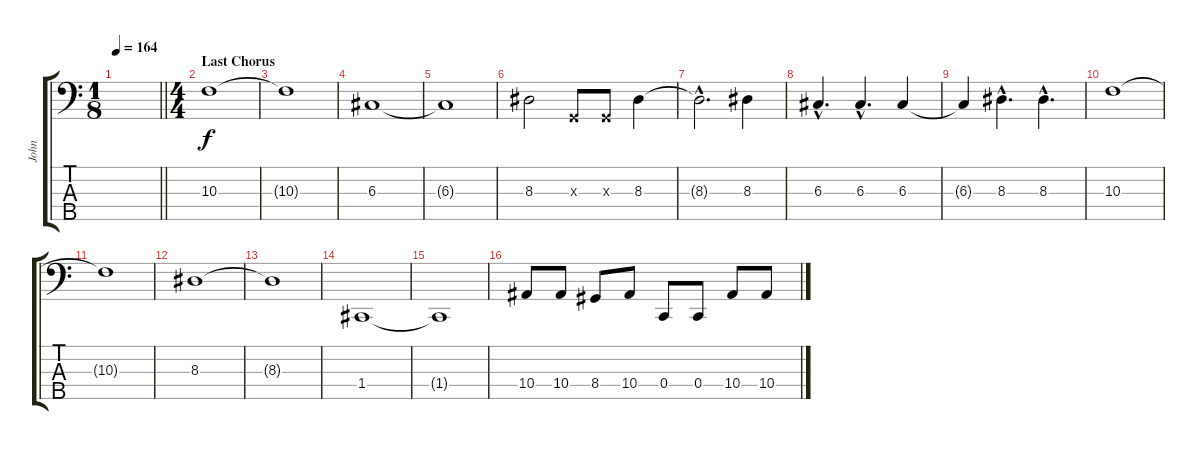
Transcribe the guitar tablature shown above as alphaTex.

\track ("John" "John") {instrument electricbasspick}
\staff {score tabs}
\tuning (F2 C2 G1 C1 A0) {hide}
\ts (1 8)
\tempo 164
\clef f4
\barLineRight lightlight
\ks c
|
\ts (4 4)
\section ("" "Last Chorus")
10.3.1 |
10.3{t}.1 |
6.3.1 |
6.3{t}.1 |
8.3.2 0.3{x}.8 0.3{x}.8 8.3.4 |
8.3{hac t}.2{d} 8.3.4 |
6.3{hac}.4{d} 6.3{hac}.4{d} 6.3.4 |
6.3{t}.4 8.3{hac}.4{d} 8.3{hac}.4{d} |
10.3.1 |
10.3{t}.1 |
8.3.1 |
8.3{t}.1 |
1.4.1 |
1.4{t}.1 |
10.4.8 10.4.8 8.4.8 10.4.8 0.4.8 0.4.8 10.4.8 10.4.8
